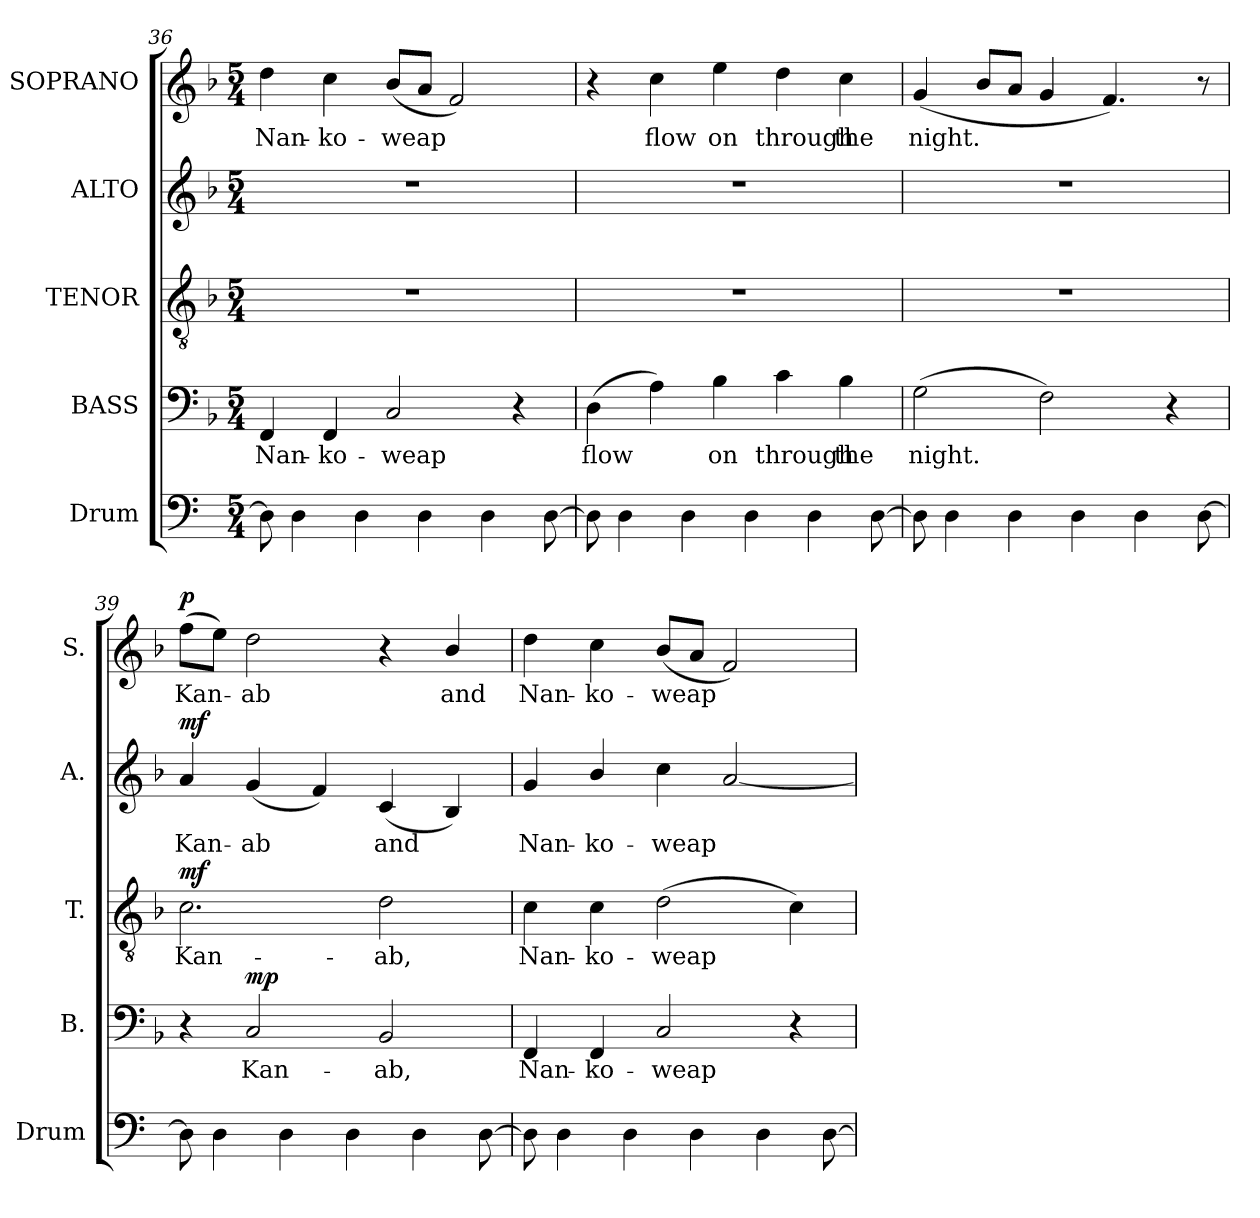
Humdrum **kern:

**kern	**kern	**text	**dynam	**kern	**text	**dynam	**kern	**text	**dynam	**kern	**text	**dynam
*part5	*part4	*part4	*part4	*part3	*part3	*part3	*part2	*part2	*part2	*part1	*part1	*part1
*staff5	*staff4	*staff4	*staff4	*staff3	*staff3	*staff3	*staff2	*staff2	*staff2	*staff1	*staff1	*staff1
*I"Drum	*I"BASS	*	*	*I"TENOR	*	*	*I"ALTO	*	*	*I"SOPRANO	*	*
*I'Drum	*I'B.	*	*	*I'T.	*	*	*I'A.	*	*	*I'S.	*	*
*clefF4	*clefF4	*	*	*clefGv2	*	*	*clefG2	*	*	*clefG2	*	*
*	*	*	*	*ITrd7c12	*	*	*	*	*	*	*	*
*k[]	*k[b-]	*	*	*k[b-]	*	*	*k[b-]	*	*	*k[b-]	*	*
*a:	*d:	*	*	*d:	*	*	*d:	*	*	*d:	*	*
*M5/4	*M5/4	*	*	*M5/4	*	*	*M5/4	*	*	*M5/4	*	*
=36	=36	=36	=36	=36	=36	=36	=36	=36	=36	=36	=36	=36
!	!	!LO:LY:b:color=#000000	!	!LO:N:vis=1	!	!	!LO:N:vis=1	!	!	!	!	!
!	!	!	!	!	!	!	!	!	!	!	!LO:LY:b:color=#000000	!
8Di\]	4FFi/	Nan-	.	4%5r	.	.	4%5r	.	.	4ddi\	Nan-	.
4Di\	.	.	.	.	.	.	.	.	.	.	.	.
!	!	!LO:LY:b:color=#000000	!	!	!	!	!	!	!	!	!	!
!	!	!	!	!	!	!	!	!	!	!	!LO:LY:b:color=#000000	!
.	4FFi/	-ko-	.	.	.	.	.	.	.	4cci\	-ko-	.
4Di\	.	.	.	.	.	.	.	.	.	.	.	.
!	!	!LO:LY:b:color=#000000	!	!	!	!	!	!	!	!	!	!
!	!	!	!	!	!	!	!	!	!	!	!LO:LY:b:color=#000000	!
.	2Ci/	-weap	.	.	.	.	.	.	.	(8b-i/L	-weap	.
4Di\	.	.	.	.	.	.	.	.	.	8ai/J	.	.
.	.	.	.	.	.	.	.	.	.	2fi/)	.	.
4Di\	.	.	.	.	.	.	.	.	.	.	.	.
.	4r	.	.	.	.	.	.	.	.	.	.	.
[8Di\	.	.	.	.	.	.	.	.	.	.	.	.
=37	=37	=37	=37	=37	=37	=37	=37	=37	=37	=37	=37	=37
!	!	!LO:LY:b:color=#000000	!	!LO:N:vis=1	!	!	!LO:N:vis=1	!	!	!	!	!
8Di\]	(4Di\	flow	.	4%5r	.	.	4%5r	.	.	4r	.	.
4Di\	.	.	.	.	.	.	.	.	.	.	.	.
!	!	!	!	!	!	!	!	!	!	!	!LO:LY:b:color=#000000	!
.	4Ai\)	.	.	.	.	.	.	.	.	4cci\	flow	.
4Di\	.	.	.	.	.	.	.	.	.	.	.	.
!	!	!LO:LY:b:color=#000000	!	!	!	!	!	!	!	!	!	!
!	!	!	!	!	!	!	!	!	!	!	!LO:LY:b:color=#000000	!
.	4B-i\	on	.	.	.	.	.	.	.	4eei\	on	.
4Di\	.	.	.	.	.	.	.	.	.	.	.	.
!	!	!LO:LY:b:color=#000000	!	!	!	!	!	!	!	!	!	!
!	!	!	!	!	!	!	!	!	!	!	!LO:LY:b:color=#000000	!
.	4ci\	through	.	.	.	.	.	.	.	4ddi\	through	.
4Di\	.	.	.	.	.	.	.	.	.	.	.	.
!	!	!LO:LY:b:color=#000000	!	!	!	!	!	!	!	!	!	!
!	!	!	!	!	!	!	!	!	!	!	!LO:LY:b:color=#000000	!
.	4B-i\	the	.	.	.	.	.	.	.	4cci\	the	.
[8Di\	.	.	.	.	.	.	.	.	.	.	.	.
!!LO:PB:g=z
=38	=38	=38	=38	=38	=38	=38	=38	=38	=38	=38	=38	=38
!	!	!LO:LY:b:color=#000000	!	!LO:N:vis=1	!	!	!LO:N:vis=1	!	!	!	!	!
!	!	!	!	!	!	!	!	!	!	!	!LO:LY:b:color=#000000	!
8Di\]	(2Gi\	night.	.	4%5r	.	.	4%5r	.	.	(4gi/	night.	.
4Di\	.	.	.	.	.	.	.	.	.	.	.	.
.	.	.	.	.	.	.	.	.	.	8b-i/L	.	.
4Di\	.	.	.	.	.	.	.	.	.	8ai/J	.	.
.	2Fi\)	.	.	.	.	.	.	.	.	4gi/	.	.
4Di\	.	.	.	.	.	.	.	.	.	.	.	.
.	.	.	.	.	.	.	.	.	.	4.fi/)	.	.
4Di\	.	.	.	.	.	.	.	.	.	.	.	.
.	4r	.	.	.	.	.	.	.	.	.	.	.
[8Di\	.	.	.	.	.	.	.	.	.	8r	.	.
=39	=39	=39	=39	=39	=39	=39	=39	=39	=39	=39	=39	=39
!	!	!	!	!	!LO:LY:b:color=#000000	!	!	!	!	!	!	!
!	!	!	!	!	!	!	!	!LO:LY:b:color=#000000	!	!	!	!
!	!	!	!	!	!	!	!	!	!	!	!LO:LY:b:color=#000000	!
8Di\]	4r	.	.	2.Ci\	Kan-	mf	4ai/	Kan-	mf	(8ffi\L	Kan-	p
4Di\	.	.	.	.	.	.	.	.	.	8eei\J)	.	.
!	!	!LO:LY:b:color=#000000	!	!	!	!	!	!	!	!	!	!
!	!	!	!	!	!	!	!	!LO:LY:b:color=#000000	!	!	!	!
!	!	!	!	!	!	!	!	!	!	!	!LO:LY:b:color=#000000	!
.	2Ci/	Kan-	mp	.	.	.	(4gi/	-ab	.	2ddi\	-ab	.
4Di\	.	.	.	.	.	.	.	.	.	.	.	.
.	.	.	.	.	.	.	4fi/)	.	.	.	.	.
4Di\	.	.	.	.	.	.	.	.	.	.	.	.
!	!	!LO:LY:b:color=#000000	!	!	!	!	!	!	!	!	!	!
!	!	!	!	!	!LO:LY:b:color=#000000	!	!	!	!	!	!	!
!	!	!	!	!	!	!	!	!LO:LY:b:color=#000000	!	!	!	!
.	2BB-i/	-ab,	.	2Di\	-ab,	.	(4ci/	and	.	4r	.	.
4Di\	.	.	.	.	.	.	.	.	.	.	.	.
!	!	!	!	!	!	!	!	!	!	!	!LO:LY:b:color=#000000	!
.	.	.	.	.	.	.	4B-i/)	.	.	4b-i/	and	.
[8Di\	.	.	.	.	.	.	.	.	.	.	.	.
=40	=40	=40	=40	=40	=40	=40	=40	=40	=40	=40	=40	=40
!	!	!LO:LY:b:color=#000000	!	!	!	!	!	!	!	!	!	!
!	!	!	!	!	!LO:LY:b:color=#000000	!	!	!	!	!	!	!
!	!	!	!	!	!	!	!	!LO:LY:b:color=#000000	!	!	!	!
!	!	!	!	!	!	!	!	!	!	!	!LO:LY:b:color=#000000	!
8Di\]	4FFi/	Nan-	.	4Ci\	Nan-	.	4gi/	Nan-	.	4ddi\	Nan-	.
4Di\	.	.	.	.	.	.	.	.	.	.	.	.
!	!	!LO:LY:b:color=#000000	!	!	!	!	!	!	!	!	!	!
!	!	!	!	!	!LO:LY:b:color=#000000	!	!	!	!	!	!	!
!	!	!	!	!	!	!	!	!LO:LY:b:color=#000000	!	!	!	!
!	!	!	!	!	!	!	!	!	!	!	!LO:LY:b:color=#000000	!
.	4FFi/	-ko-	.	4Ci\	-ko-	.	4b-i/	-ko-	.	4cci\	-ko-	.
4Di\	.	.	.	.	.	.	.	.	.	.	.	.
!	!	!LO:LY:b:color=#000000	!	!	!	!	!	!	!	!	!	!
!	!	!	!	!	!LO:LY:b:color=#000000	!	!	!	!	!	!	!
!	!	!	!	!	!	!	!	!LO:LY:b:color=#000000	!	!	!	!
!	!	!	!	!	!	!	!	!	!	!	!LO:LY:b:color=#000000	!
.	2Ci/	-weap	.	(2Di\	-weap	.	4cci\	-weap	.	(8b-i/L	-weap	.
4Di\	.	.	.	.	.	.	.	.	.	8ai/J	.	.
.	.	.	.	.	.	.	[2ai/	.	.	2fi/)	.	.
4Di\	.	.	.	.	.	.	.	.	.	.	.	.
.	4r	.	.	4Ci\)	.	.	.	.	.	.	.	.
[8Di\	.	.	.	.	.	.	.	.	.	.	.	.
=	=	=	=	=	=	=	=	=	=	=	=	=
*-	*-	*-	*-	*-	*-	*-	*-	*-	*-	*-	*-	*-
